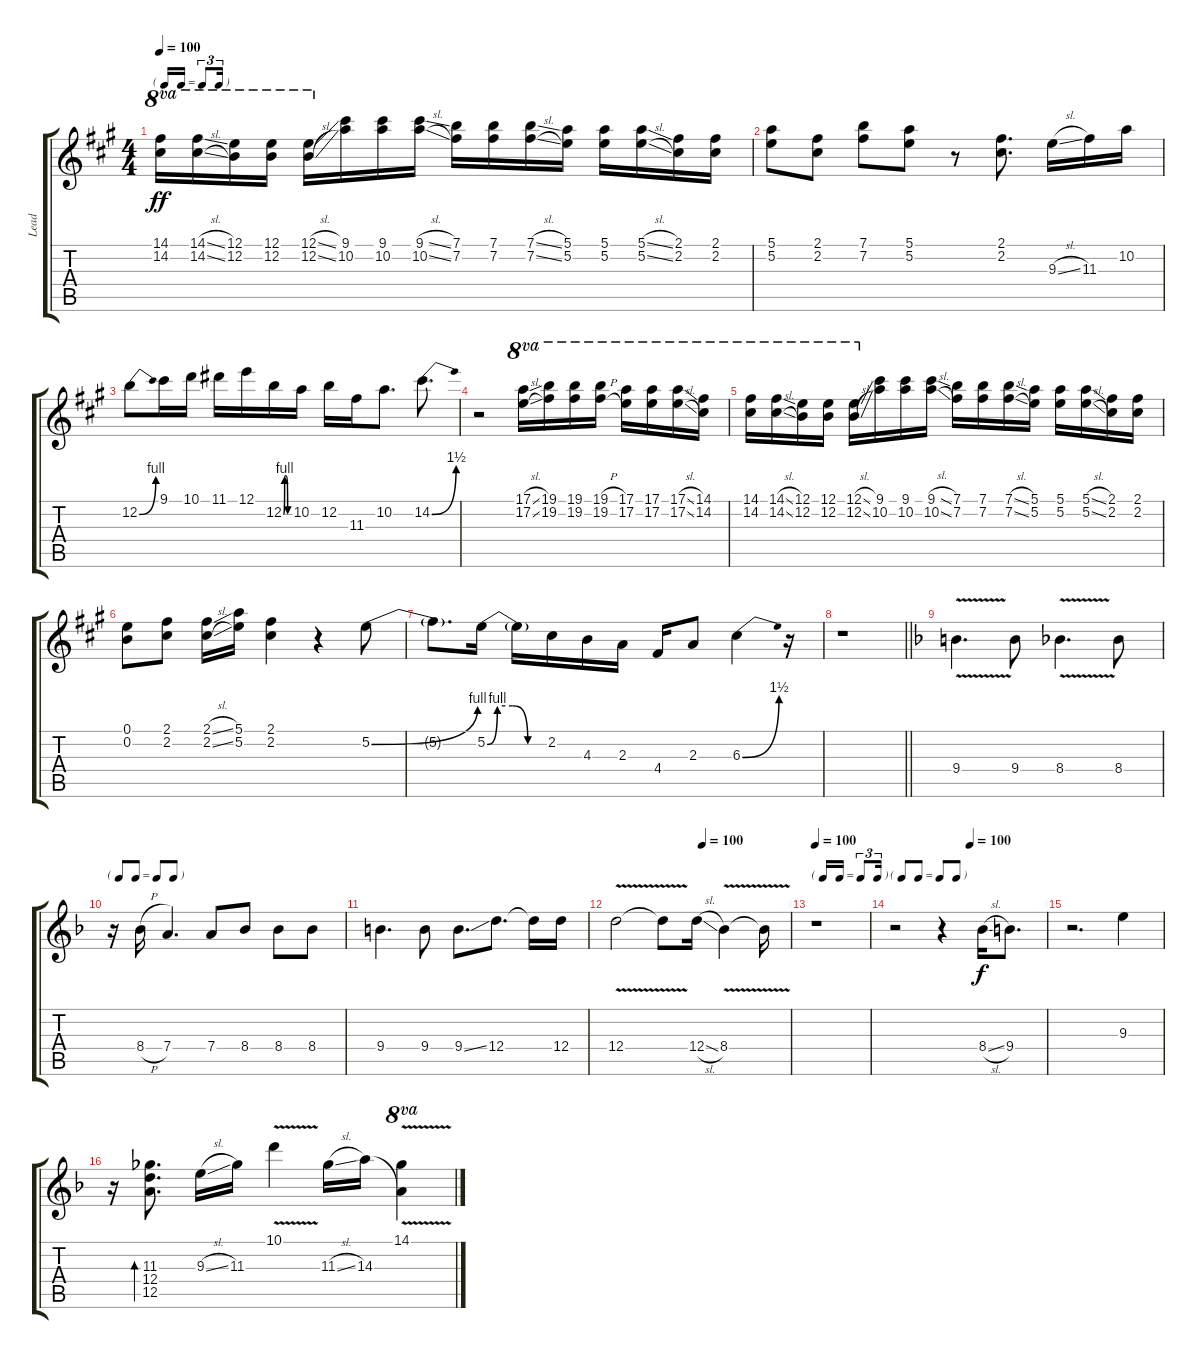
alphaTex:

\track ("Lead" "Lead") {instrument acousticguitarnylon}
\staff {score tabs}
\tuning (E4 B3 G3 D3 A2 E2) {hide}
\ts (4 4)
\tf triplet16th
\tempo 100
\clef g2
\ks a
(14.1 14.2).16{ot 8va dy ff} (14.1{sl} 14.2{sl}).16{ot 8va} (12.1 12.2).16{ot 8va} (12.1 12.2).16{ot 8va} (12.1{sl} 12.2{sl}).16{ot 8va} (9.1 10.2).16 (9.1 10.2).16 (9.1{sl} 10.2{sl}).16 (7.1 7.2).16 (7.1 7.2).16 (7.1{sl} 7.2{sl}).16 (5.1 5.2).16 (5.1 5.2).16 (5.1{sl} 5.2{sl}).16 (2.1 2.2).16 (2.1 2.2).16 |
(5.1 5.2).8 (2.1 2.2).8 (7.1 7.2).8 (5.1 5.2).8 r.8 (2.1 2.2).8{d} 9.3{sl}.16 11.3.16 10.2.16 |
12.2{be (bend 0 0 60 4)}.8 9.1.16 10.1.16 11.1.16 12.1.16 12.2{be (custom 0 0 10 4 25 4 40 0 60 0)}.16 10.2.16 12.2.16 11.3.16 10.2.8{d} 14.2{be (bend 0 0 60 6)}.8{d} |
r.2 (17.1{sl} 17.2{sl}).16{ot 8va} (19.1 19.2).16{ot 8va} (19.1 19.2).16{ot 8va} (19.1{h} 19.2{h}).16{ot 8va} (17.1 17.2).16{ot 8va} (17.1 17.2).16{ot 8va} (17.1{sl} 17.2{sl}).16{ot 8va} (14.1 14.2).16{ot 8va} |
(14.1 14.2).16{ot 8va} (14.1{sl} 14.2{sl}).16{ot 8va} (12.1 12.2).16{ot 8va} (12.1 12.2).16{ot 8va} (12.1{sl} 12.2{sl}).16{ot 8va} (9.1 10.2).16 (9.1 10.2).16 (9.1{sl} 10.2{sl}).16 (7.1 7.2).16 (7.1 7.2).16 (7.1{sl} 7.2{sl}).16 (5.1 5.2).16 (5.1 5.2).16 (5.1{sl} 5.2{sl}).16 (2.1 2.2).16 (2.1 2.2).16 |
(0.1 0.2).8 (2.1 2.2).8 (2.1{sl} 2.2{sl}).16 (5.1 5.2).16 (2.1 2.2).4 r.4 5.2{be (bend 0 0 60 4)}.8 |
5.2{t}.8{d} 5.2{be (custom 0 0 10 4 25 4 40 0 60 0)}.16 5.2{t}.16 2.2.16 4.3.16 2.3.16 4.4.16 2.3.8 6.3{be (bend 0 0 60 6)}.4 r.16 |
\barLineRight lightlight
r.1 |
\ks f
9.4{v}.4{d} 9.4.8 8.4{v}.4{d} 8.4.8 |
\tf none
r.16 8.4{h}.16 7.4.4{d} 7.4.8 8.4.8 8.4.8 8.4.8 |
9.4.4{d} 9.4.8 9.4{ss}.8{d} 12.4.8{d} 12.4{t}.16 12.4.16 |
\tempo (100 0.5)
12.4{v}.2 12.4{v t}.8 12.4{sl}.16 8.4{v}.4 8.4{v t}.16 |
\tf triplet16th
\tempo 100
r.1 |
\tf none
\tempo (100 0.5)
r.2 r.4 8.4{sl}.16{dy f} 9.4.8{d} |
r.2{d} 9.3.4 |
r.16 (11.3 12.4 12.5).8{d bd 30} 9.3{sl}.16 11.3.16 10.1{v}.4 11.3{sl}.16 14.3.16 (14.1{v} 14.3{v t}).4{ot 8va}
